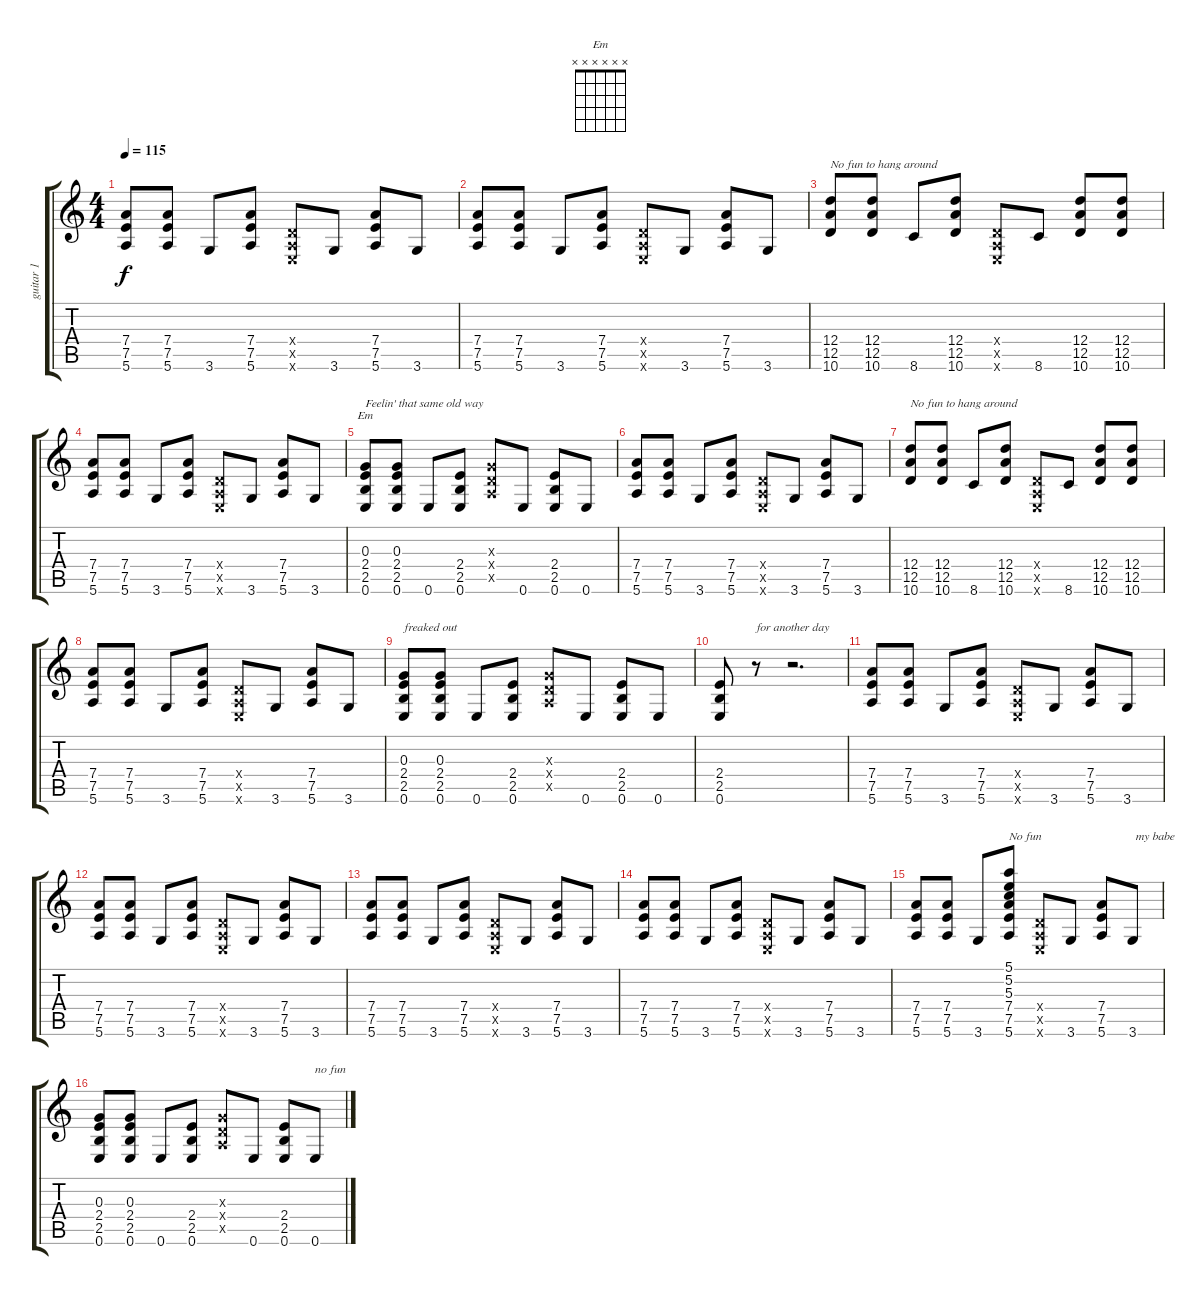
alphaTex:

\track ("guitar 1" "guitar 1") {instrument overdrivenguitar}
\staff {score tabs}
\tuning (E4 B3 G3 D3 A2 E2) {hide}
\chord ("Em" x x x x x x) {firstfret 0}
\ts (4 4)
\tempo 115
\clef g2
\ks c
(7.4 7.5 5.6).8{dy f} (7.4 7.5 5.6).8 3.6.8 (7.4 7.5 5.6).8 (0.4{x} 0.5{x} 0.6{x}).8 3.6.8 (7.4 7.5 5.6).8 3.6.8 |
(7.4 7.5 5.6).8 (7.4 7.5 5.6).8 3.6.8 (7.4 7.5 5.6).8 (0.4{x} 0.5{x} 0.6{x}).8 3.6.8 (7.4 7.5 5.6).8 3.6.8 |
(12.4 12.5 10.6).8{txt "No fun to hang around"} (12.4 12.5 10.6).8 8.6.8 (12.4 12.5 10.6).8 (0.4{x} 0.5{x} 0.6{x}).8 8.6.8 (12.4 12.5 10.6).8 (12.4 12.5 10.6).8 |
(7.4 7.5 5.6).8 (7.4 7.5 5.6).8 3.6.8 (7.4 7.5 5.6).8 (0.4{x} 0.5{x} 0.6{x}).8 3.6.8 (7.4 7.5 5.6).8 3.6.8 |
(0.3 2.4 2.5 0.6).8{ch "Em" txt "Feelin' that same old way"} (0.3 2.4 2.5 0.6).8 0.6.8 (2.4 2.5 0.6).8 (0.3{x} 0.4{x} 0.5{x}).8 0.6.8 (2.4 2.5 0.6).8 0.6.8 |
(7.4 7.5 5.6).8 (7.4 7.5 5.6).8 3.6.8 (7.4 7.5 5.6).8 (0.4{x} 0.5{x} 0.6{x}).8 3.6.8 (7.4 7.5 5.6).8 3.6.8 |
(12.4 12.5 10.6).8{txt "No fun to hang around"} (12.4 12.5 10.6).8 8.6.8 (12.4 12.5 10.6).8 (0.4{x} 0.5{x} 0.6{x}).8 8.6.8 (12.4 12.5 10.6).8 (12.4 12.5 10.6).8 |
(7.4 7.5 5.6).8 (7.4 7.5 5.6).8 3.6.8 (7.4 7.5 5.6).8 (0.4{x} 0.5{x} 0.6{x}).8 3.6.8 (7.4 7.5 5.6).8 3.6.8 |
(0.3 2.4 2.5 0.6).8{txt "freaked out "} (0.3 2.4 2.5 0.6).8 0.6.8 (2.4 2.5 0.6).8 (0.3{x} 0.4{x} 0.5{x}).8 0.6.8 (2.4 2.5 0.6).8 0.6.8 |
(2.4 2.5 0.6).8 r.8{txt "for another day"} r.2{d} |
(7.4 7.5 5.6).8 (7.4 7.5 5.6).8 3.6.8 (7.4 7.5 5.6).8 (0.4{x} 0.5{x} 0.6{x}).8 3.6.8 (7.4 7.5 5.6).8 3.6.8 |
(7.4 7.5 5.6).8 (7.4 7.5 5.6).8 3.6.8 (7.4 7.5 5.6).8 (0.4{x} 0.5{x} 0.6{x}).8 3.6.8 (7.4 7.5 5.6).8 3.6.8 |
(7.4 7.5 5.6).8 (7.4 7.5 5.6).8 3.6.8 (7.4 7.5 5.6).8 (0.4{x} 0.5{x} 0.6{x}).8 3.6.8 (7.4 7.5 5.6).8 3.6.8 |
(7.4 7.5 5.6).8 (7.4 7.5 5.6).8 3.6.8 (7.4 7.5 5.6).8 (0.4{x} 0.5{x} 0.6{x}).8 3.6.8 (7.4 7.5 5.6).8 3.6.8 |
(7.4 7.5 5.6).8 (7.4 7.5 5.6).8 3.6.8 (5.1 5.2 5.3 7.4 7.5 5.6).8{txt "No fun"} (0.4{x} 0.5{x} 0.6{x}).8 3.6.8 (7.4 7.5 5.6).8 3.6.8{txt " my babe"} |
(0.3 2.4 2.5 0.6).8 (0.3 2.4 2.5 0.6).8 0.6.8 (2.4 2.5 0.6).8 (0.3{x} 0.4{x} 0.5{x}).8 0.6.8 (2.4 2.5 0.6).8 0.6.8{txt "no fun"}
